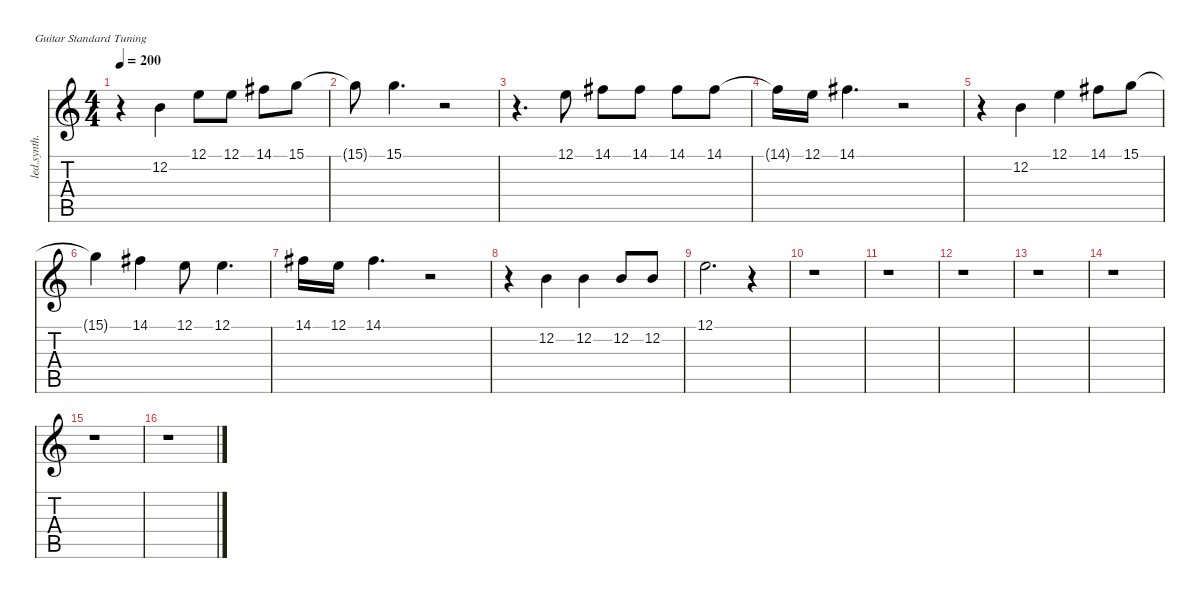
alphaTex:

\defaultSystemsLayout 4
\hideDynamics
\bracketExtendMode nobrackets
\otherSystemsTrackNameOrientation horizontal
\track ("James Hetfield (Voice)" "led.synth.") {instrument lead2sawtooth}
\staff {score tabs}
\tuning (E4 B3 G3 D3 A2 E2)
\ts (4 4)
\tempo 200
\clef g2
\ks c
r.4{dy f beam Down} 12.2.4{beam Down} 12.1.8{beam Down} 12.1.8{beam Down} 14.1{acc #}.8{beam Down} 15.1.8{beam Down} |
15.1{t}.8{beam Down} 15.1.4{d beam Down} r.2{beam Down} |
r.4{d beam Down} 12.1.8{beam Down} 14.1{acc #}.8{beam Down} 14.1{acc #}.8{beam Down} 14.1{acc #}.8{beam Down} 14.1{acc #}.8{beam Down} |
14.1{t acc #}.16{beam Down} 12.1.16{beam Down} 14.1{acc #}.4{d beam Down} r.2{beam Down} |
r.4{beam Down} 12.2.4{beam Down} 12.1.4{beam Down} 14.1{acc #}.8{beam Down} 15.1.8{beam Down} |
15.1{t}.4{beam Down} 14.1{acc #}.4{beam Down} 12.1.8{beam Down} 12.1.4{d beam Down} |
14.1{acc #}.16{beam Down} 12.1.16{beam Down} 14.1{acc #}.4{d beam Down} r.2{beam Down} |
r.4{beam Down} 12.2.4{beam Down} 12.2.4{beam Down} 12.2.8{beam Up} 12.2.8{beam Up} |
12.1.2{d beam Down} r.4{beam Down} |
r.1{beam Down} |
r.1{beam Down} |
r.1{beam Down} |
r.1{beam Down} |
r.1{beam Down} |
r.1{beam Down} |
r.1{beam Down}
